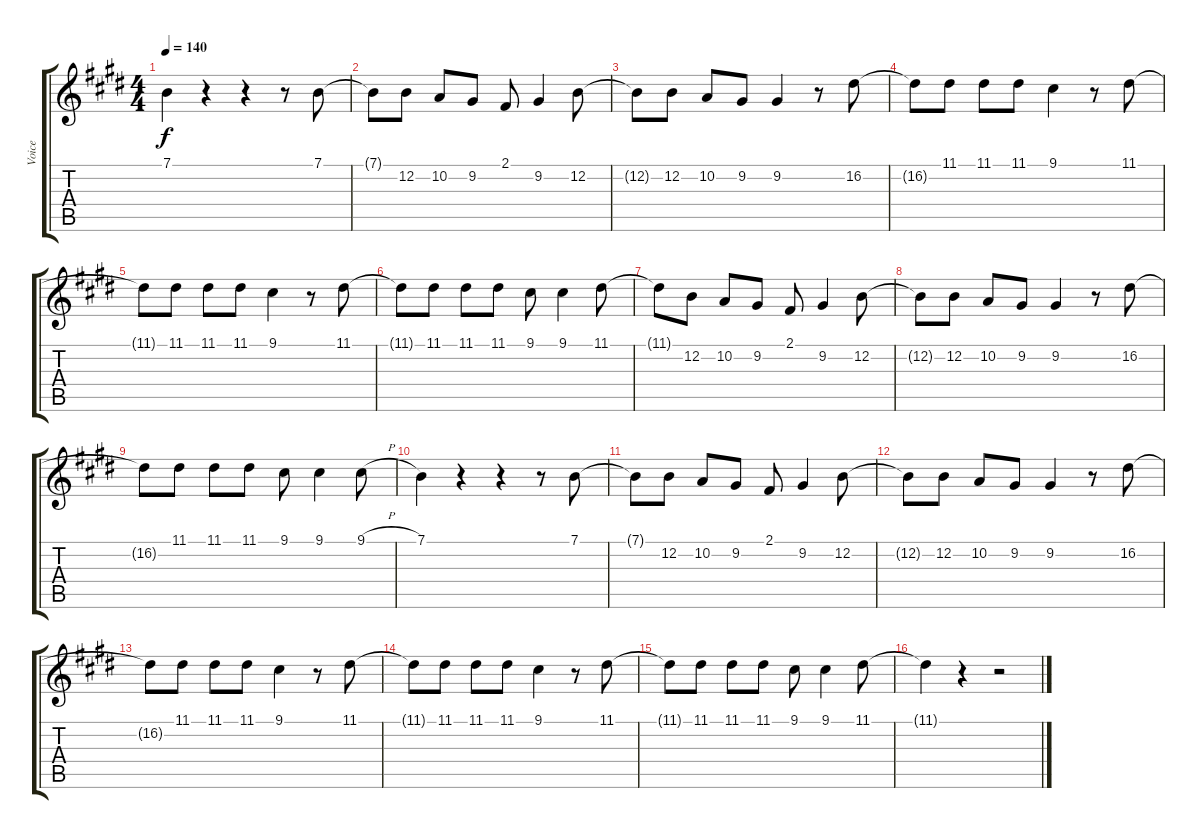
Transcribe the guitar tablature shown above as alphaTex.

\track ("Voice" "Voice") {instrument lead2sawtooth}
\staff {score tabs}
\tuning (E4 B3 G3 D3 A2 E2) {hide}
\ts (4 4)
\tempo 140
\clef g2
\ks e
7.1.4{dy f} r.4 r.4 r.8 7.1.8 |
7.1{t}.8 12.2.8 10.2.8 9.2.8 2.1.8 9.2.4 12.2.8 |
12.2{t}.8 12.2.8 10.2.8 9.2.8 9.2.4 r.8 16.2.8 |
16.2{t}.8 11.1.8 11.1.8 11.1.8 9.1.4 r.8 11.1.8 |
11.1{t}.8 11.1.8 11.1.8 11.1.8 9.1.4 r.8 11.1.8 |
11.1{t}.8 11.1.8 11.1.8 11.1.8 9.1.8 9.1.4 11.1.8 |
11.1{t}.8 12.2.8 10.2.8 9.2.8 2.1.8 9.2.4 12.2.8 |
12.2{t}.8 12.2.8 10.2.8 9.2.8 9.2.4 r.8 16.2.8 |
16.2{t}.8 11.1.8 11.1.8 11.1.8 9.1.8 9.1.4 9.1{h}.8 |
7.1.4 r.4 r.4 r.8 7.1.8 |
7.1{t}.8 12.2.8 10.2.8 9.2.8 2.1.8 9.2.4 12.2.8 |
12.2{t}.8 12.2.8 10.2.8 9.2.8 9.2.4 r.8 16.2.8 |
16.2{t}.8 11.1.8 11.1.8 11.1.8 9.1.4 r.8 11.1.8 |
11.1{t}.8 11.1.8 11.1.8 11.1.8 9.1.4 r.8 11.1.8 |
11.1{t}.8 11.1.8 11.1.8 11.1.8 9.1.8 9.1.4 11.1.8 |
11.1{t}.4 r.4 r.2
